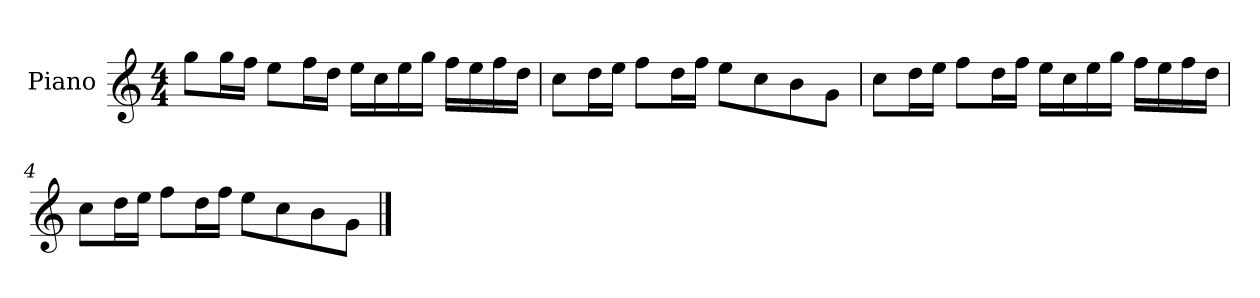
**kern
*part1
*staff1
*I"Piano
*I'P-no
*clefG2
*k[]
*M4/4
*MM90
=1
8gg\L
16gg\L
16ff\JJ
8ee\L
16ff\L
16dd\JJ
16ee\LL
16cc\
16ee\
16gg\JJ
16ff\LL
16ee\
16ff\
16dd\JJ
=2
8cc\L
16dd\L
16ee\JJ
8ff\L
16dd\L
16ff\JJ
8ee\L
8cc\
8b\
8g\J
=3
8cc\L
16dd\L
16ee\JJ
8ff\L
16dd\L
16ff\JJ
16ee\LL
16cc\
16ee\
16gg\JJ
16ff\LL
16ee\
16ff\
16dd\JJ
!!LO:LB:g=z
=4
8cc\L
16dd\L
16ee\JJ
8ff\L
16dd\L
16ff\JJ
8ee\L
8cc\
8b\
8g\J
==
*-
